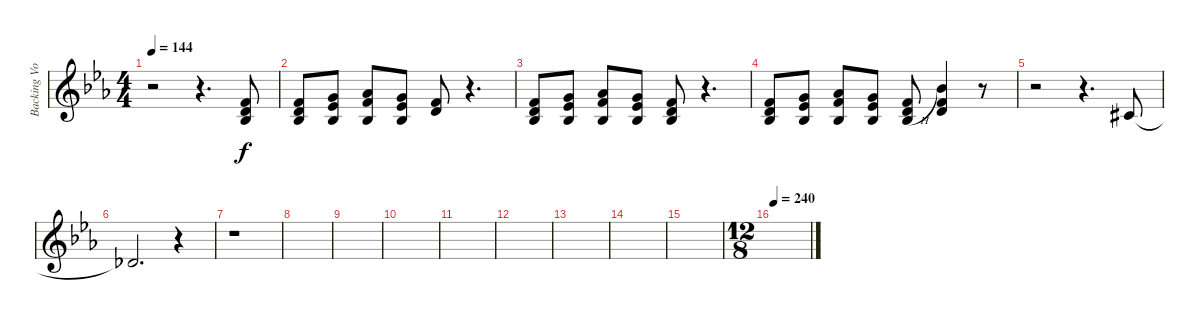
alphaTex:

\track ("Backing Vocals 4" "Backing Vo") {instrument lead6voice}
\staff {score}
\tuning (E4 B3 G3 D3 A2 E2) {hide}
\ts (4 4)
\tempo 144
\clef g2
\ks eb
r.2{dy f} r.4{d} (1.1 3.2 3.3).8 |
(1.1 3.2 3.3).8 (3.1 4.2 3.3).8 (1.1 9.2 3.3).8 (3.1 4.2 3.3).8 (1.1 3.2).8 r.4{d} |
(1.1 3.2 3.3).8 (3.1 4.2 3.3).8 (1.1 9.2 3.3).8 (3.1 4.2 3.3).8 (1.1 3.2 3.3).8 r.4{d} |
(1.1 3.2 3.3).8 (3.1 4.2 3.3).8 (1.1 9.2 3.3).8 (3.1 4.2 3.3).8 (1.1{h} 3.2{h} 3.3{h}).8 (1.1 3.2 15.3).4 r.8 |
r.2 r.4{d} 2.2{acc #}.8 |
2.2{t}.2{d} r.4 |
r.1 |
|
|
|
|
|
|
|
|
\ts (12 8)
\tempo 240
